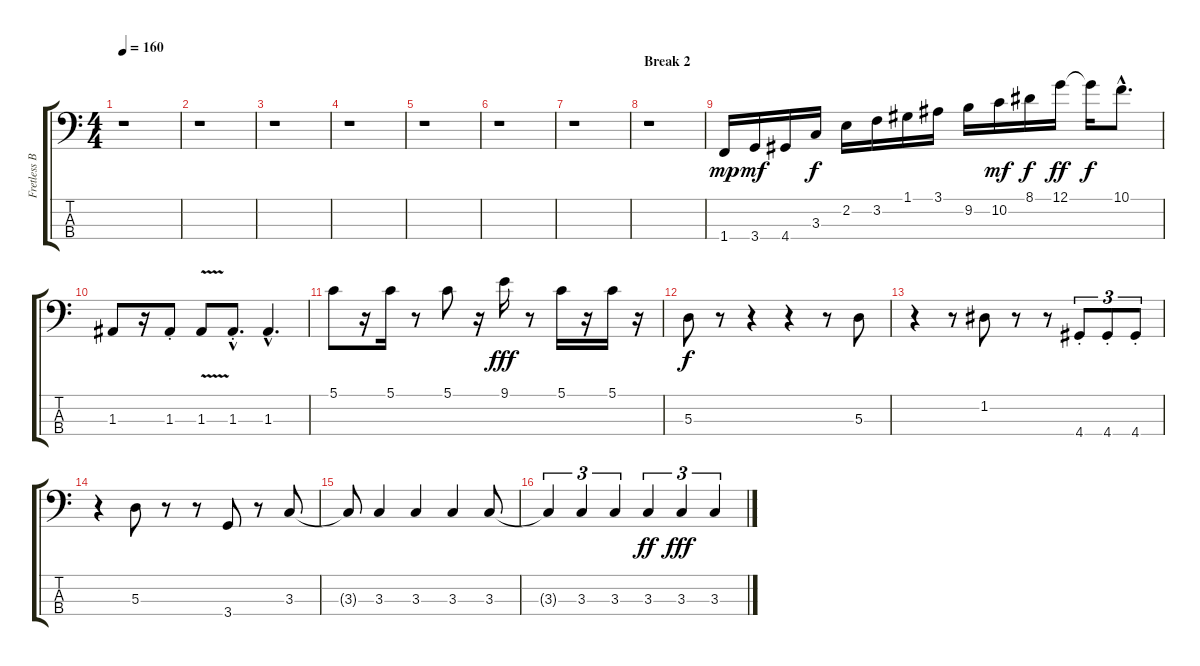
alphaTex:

\track ("Fretless Bass" "Fretless B") {instrument fretlessbass}
\staff {score tabs}
\tuning (G2 D2 A1 E1) {hide}
\ts (4 4)
\tempo 160
\clef f4
\ks c
r.1{dy f} |
r.1 |
r.1 |
r.1 |
r.1 |
r.1 |
r.1 |
\section ("" "Break 2")
r.1 |
1.4.16{dy mp volume 14 instrument acousticbass} 3.4.16{dy mf} 4.4.16 3.3.16{dy f} 2.2.16 3.2.16 1.1.16 3.1.16 9.2.16 10.2.16{dy mf} 8.1.16{dy f} 12.1.16{dy ff} 12.1{t}.16{dy f} 10.1{hac}.8{d} |
1.3.8 r.16 1.3{st}.8 1.3{v}.8 1.3{hac st}.8{d} 1.3{hac}.4{d} |
5.1.8 r.16 5.1.16 r.8 5.1.8 r.16 9.1.16{dy fff} r.8 5.1.16 r.16 5.1.16 r.16 |
5.3.8{dy f} r.8 r.4 r.4 r.8 5.3.8 |
r.4 r.8 1.2.8 r.8 r.8 4.4{st}.8{tu (3 2)} 4.4{st}.8{tu (3 2)} 4.4{st}.8{tu (3 2)} |
r.4 5.3.8 r.8 r.8 3.4.8 r.8 3.3.8 |
3.3{t}.8 3.3.4 3.3.4 3.3.4 3.3.8 |
3.3{t}.4{tu (3 2)} 3.3.4{tu (3 2)} 3.3.4{tu (3 2)} 3.3.4{tu (3 2) dy ff} 3.3.4{tu (3 2) dy fff} 3.3.4{tu (3 2)}
